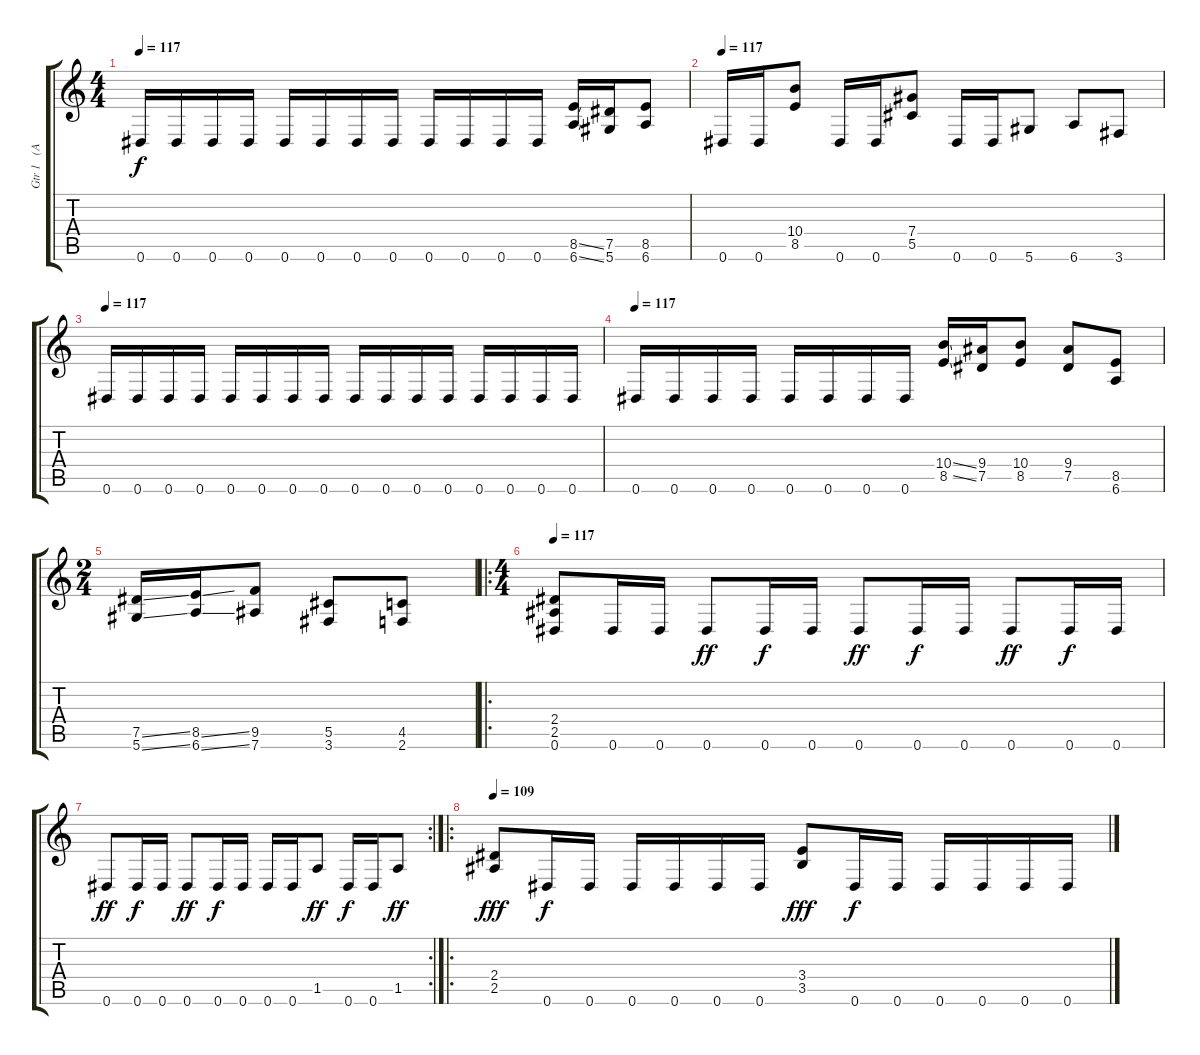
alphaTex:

\track ("Gtr 1   (Andres)" "Gtr 1   (A") {instrument distortionguitar}
\staff {score tabs}
\tuning (Eb4 Bb3 Gb3 Db3 Ab2 Eb2) {hide}
\ts (4 4)
\tempo 117
\clef g2
\ks c
0.6.16{dy f} 0.6.16 0.6.16 0.6.16 0.6.16 0.6.16 0.6.16 0.6.16 0.6.16 0.6.16 0.6.16 0.6.16 (8.5{ss} 6.6{ss}).16 (7.5 5.6).16 (8.5 6.6).8 |
\tempo 117
0.6.16 0.6.16 (10.4 8.5).8 0.6.16 0.6.16 (7.4 5.5).8 0.6.16 0.6.16 5.6.8 6.6.8 3.6.8 |
\tempo 117
0.6.16 0.6.16 0.6.16 0.6.16 0.6.16 0.6.16 0.6.16 0.6.16 0.6.16 0.6.16 0.6.16 0.6.16 0.6.16 0.6.16 0.6.16 0.6.16 |
\tempo 117
0.6.16 0.6.16 0.6.16 0.6.16 0.6.16 0.6.16 0.6.16 0.6.16 (10.4{ss} 8.5{ss}).16 (9.4 7.5).16 (10.4 8.5).8 (9.4 7.5).8 (8.5 6.6).8 |
\ts (2 4)
(7.5{ss} 5.6{ss}).16 (8.5{ss} 6.6{ss}).16 (9.5 7.6).8 (5.5 3.6).8 (4.5 2.6).8 |
\ro
\ts (4 4)
\tempo 117
(2.4 2.5 0.6).8 0.6.16 0.6.16 0.6.8{dy ff} 0.6.16{dy f} 0.6.16 0.6.8{dy ff} 0.6.16{dy f} 0.6.16 0.6.8{dy ff} 0.6.16{dy f} 0.6.16 |
\rc 2
0.6.8{dy ff} 0.6.16{dy f} 0.6.16 0.6.8{dy ff} 0.6.16{dy f} 0.6.16 0.6.16 0.6.16 1.5.8{dy ff} 0.6.16{dy f} 0.6.16 1.5.8{dy ff} |
\ro
\tempo 109
(2.4 2.5).8{dy fff} 0.6.16{dy f} 0.6.16 0.6.16 0.6.16 0.6.16 0.6.16 (3.4 3.5).8{dy fff} 0.6.16{dy f} 0.6.16 0.6.16 0.6.16 0.6.16 0.6.16
